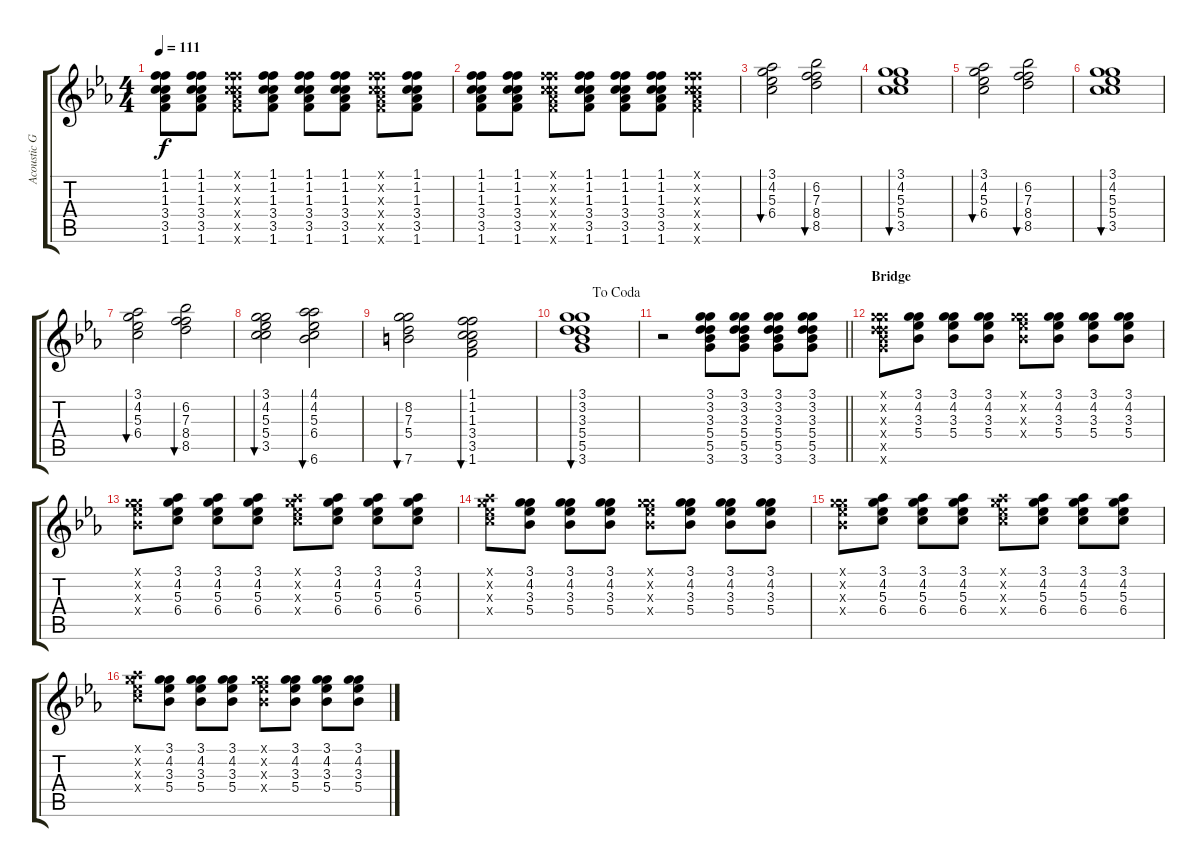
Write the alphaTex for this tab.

\track ("Acoustic Gtr.(Steel)" "Acoustic G") {instrument acousticguitarsteel}
\staff {score tabs}
\tuning (E4 B3 G3 D4 A3 E3) {hide}
\ts (4 4)
\tempo 111
\clef g2
\ks eb
(1.1 1.2 1.3 3.4 3.5 1.6).8{dy f} (1.1 1.2 1.3 3.4 3.5 1.6).8 (1.1{x} 1.2{x} 1.3{x} 3.4{x} 3.5{x} 1.6{x}).8 (1.1 1.2 1.3 3.4 3.5 1.6).8 (1.1 1.2 1.3 3.4 3.5 1.6).8 (1.1 1.2 1.3 3.4 3.5 1.6).8 (1.1{x} 1.2{x} 1.3{x} 3.4{x} 3.5{x} 1.6{x}).8 (1.1 1.2 1.3 3.4 3.5 1.6).8 |
(1.1 1.2 1.3 3.4 3.5 1.6).8 (1.1 1.2 1.3 3.4 3.5 1.6).8 (1.1{x} 1.2{x} 1.3{x} 3.4{x} 3.5{x} 1.6{x}).8 (1.1 1.2 1.3 3.4 3.5 1.6).8 (1.1 1.2 1.3 3.4 3.5 1.6).8 (1.1 1.2 1.3 3.4 3.5 1.6).8 (1.1{x} 1.2{x} 1.3{x} 3.4{x} 3.5{x} 1.6{x}).4 |
(3.1 4.2 5.3 6.4).2{bu 60} (6.2 7.3 8.4 8.5).2{bu 60} |
(3.1 4.2 5.3 5.4 3.5).1{bu 60} |
(3.1 4.2 5.3 6.4).2{bu 60} (6.2 7.3 8.4 8.5).2{bu 60} |
(3.1 4.2 5.3 5.4 3.5).1{bu 60} |
(3.1 4.2 5.3 6.4).2{bu 60} (6.2 7.3 8.4 8.5).2{bu 60} |
(3.1 4.2 5.3 5.4 3.5).2{bu 60} (4.1 4.2 5.3 6.4 6.6).2{bu 60} |
(8.2 7.3 5.4 7.6).2{bu 60} (1.1 1.2 1.3 3.4 3.5 1.6).2{bu 60} |
\jump dacoda
(3.1 3.2 3.3 5.4 5.5 3.6).1{bu 60} |
\barLineRight lightlight
r.2 (3.1 3.2 3.3 5.4 5.5 3.6).8 (3.1 3.2 3.3 5.4 5.5 3.6).8 (3.1 3.2 3.3 5.4 5.5 3.6).8 (3.1 3.2 3.3 5.4 5.5 3.6).8 |
\section ("" "Bridge")
(3.1{x} 3.2{x} 3.3{x} 5.4{x} 5.5{x} 3.6{x}).8 (3.1 4.2 3.3 5.4).8 (3.1 4.2 3.3 5.4).8 (3.1 4.2 3.3 5.4).8 (3.1{x} 4.2{x} 3.3{x} 5.4{x}).8 (3.1 4.2 3.3 5.4).8 (3.1 4.2 3.3 5.4).8 (3.1 4.2 3.3 5.4).8 |
(3.1{x} 4.2{x} 3.3{x} 5.4{x}).8 (3.1 4.2 5.3 6.4).8 (3.1 4.2 5.3 6.4).8 (3.1 4.2 5.3 6.4).8 (3.1{x} 4.2{x} 5.3{x} 6.4{x}).8 (3.1 4.2 5.3 6.4).8 (3.1 4.2 5.3 6.4).8 (3.1 4.2 5.3 6.4).8 |
(3.1{x} 4.2{x} 5.3{x} 6.4{x}).8 (3.1 4.2 3.3 5.4).8 (3.1 4.2 3.3 5.4).8 (3.1 4.2 3.3 5.4).8 (3.1{x} 4.2{x} 3.3{x} 5.4{x}).8 (3.1 4.2 3.3 5.4).8 (3.1 4.2 3.3 5.4).8 (3.1 4.2 3.3 5.4).8 |
(3.1{x} 4.2{x} 3.3{x} 5.4{x}).8 (3.1 4.2 5.3 6.4).8 (3.1 4.2 5.3 6.4).8 (3.1 4.2 5.3 6.4).8 (3.1{x} 4.2{x} 5.3{x} 6.4{x}).8 (3.1 4.2 5.3 6.4).8 (3.1 4.2 5.3 6.4).8 (3.1 4.2 5.3 6.4).8 |
(3.1{x} 4.2{x} 5.3{x} 6.4{x}).8 (3.1 4.2 3.3 5.4).8 (3.1 4.2 3.3 5.4).8 (3.1 4.2 3.3 5.4).8 (3.1{x} 4.2{x} 3.3{x} 5.4{x}).8 (3.1 4.2 3.3 5.4).8 (3.1 4.2 3.3 5.4).8 (3.1 4.2 3.3 5.4).8
